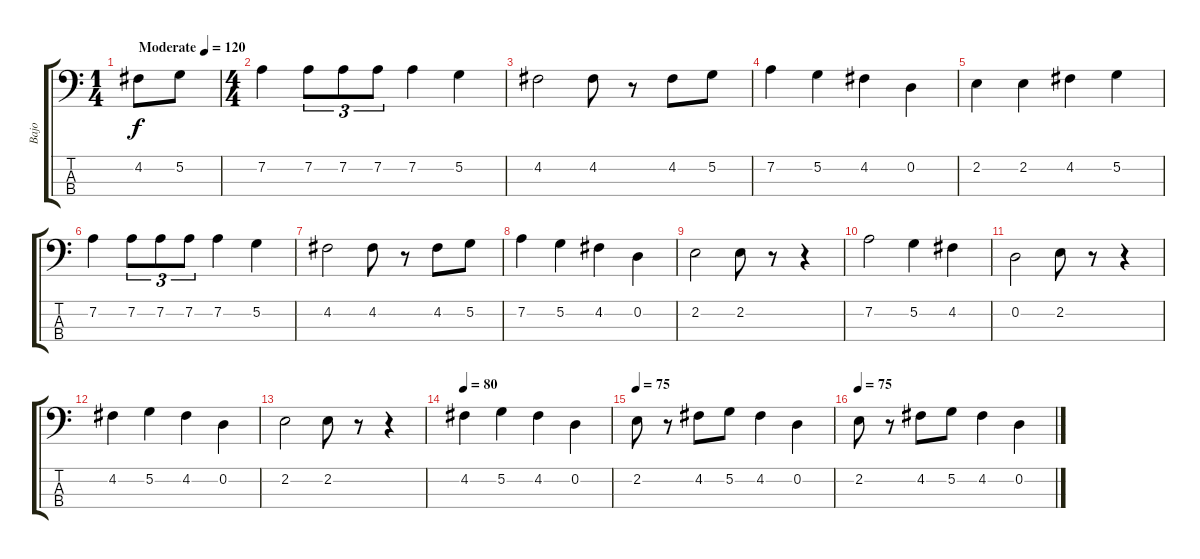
\track ("Bajo" "Bajo") {instrument electricbassfinger}
\staff {score tabs}
\tuning (G2 D2 A1 E1) {hide}
\ts (1 4)
\tempo (120 "Moderate")
\tempo 95
\tempo (120 "Moderate")
\clef f4
\ks c
4.2.8{dy f volume 16 balance 11 instrument electricbassfinger} 5.2.8 |
\ts (4 4)
7.2.4 7.2.8{tu (3 2)} 7.2.8{tu (3 2)} 7.2.8{tu (3 2)} 7.2.4 5.2.4 |
4.2.2 4.2.8 r.8 4.2.8 5.2.8 |
7.2.4 5.2.4 4.2.4 0.2.4 |
2.2.4 2.2.4 4.2.4 5.2.4 |
7.2.4 7.2.8{tu (3 2)} 7.2.8{tu (3 2)} 7.2.8{tu (3 2)} 7.2.4 5.2.4 |
4.2.2 4.2.8 r.8 4.2.8 5.2.8 |
7.2.4 5.2.4 4.2.4 0.2.4 |
2.2.2 2.2.8 r.8 r.4 |
7.2.2 5.2.4 4.2.4 |
0.2.2 2.2.8 r.8 r.4 |
4.2.4 5.2.4 4.2.4 0.2.4 |
2.2.2 2.2.8 r.8 r.4 |
\tempo 80
4.2.4 5.2.4 4.2.4 0.2.4 |
\tempo 75
2.2.8 r.8 4.2.8 5.2.8 4.2.4 0.2.4 |
\tempo 65
\tempo 75
2.2.8 r.8 4.2.8 5.2.8 4.2.4 0.2.4
